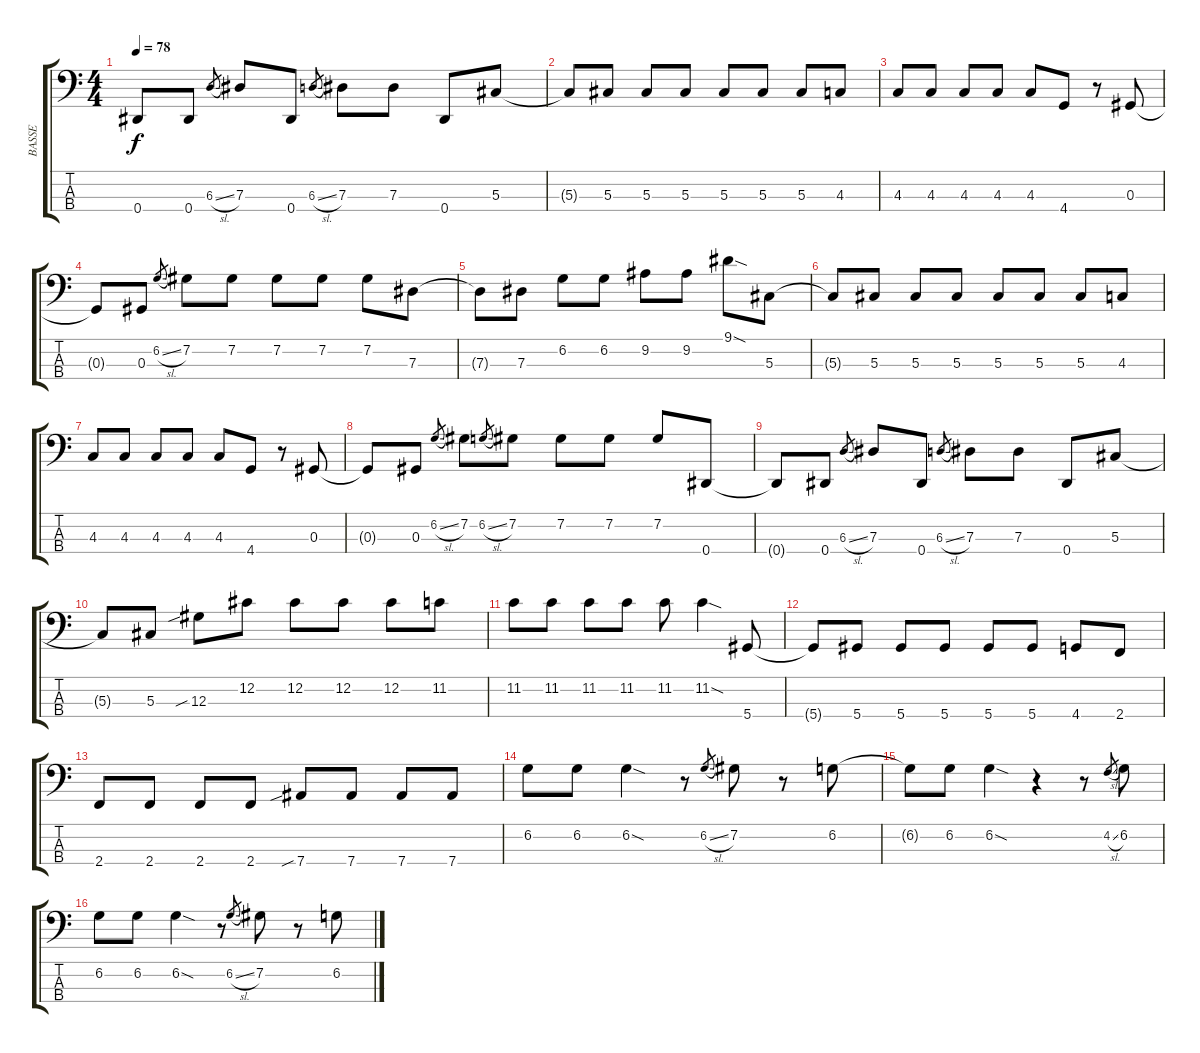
\track ("BASSE" "BASSE") {instrument electricbassfinger}
\staff {score tabs}
\tuning (Gb2 Db2 Ab1 Eb1) {hide}
\ts (4 4)
\tempo 78
\clef f4
\ks c
0.4{t}.8{dy f} 0.4.8 6.3{sl}.8{gr} 7.3.8 0.4.8 6.3{sl}.8{gr} 7.3.8 7.3.8 0.4.8 5.3.8 |
5.3{t}.8 5.3.8 5.3.8 5.3.8 5.3.8 5.3.8 5.3.8 4.3.8 |
4.3.8 4.3.8 4.3.8 4.3.8 4.3.8 4.4.8 r.8 0.3.8 |
0.3{t}.8 0.3.8 6.2{sl}.8{gr} 7.2.8 7.2.8 7.2.8 7.2.8 7.2.8 7.3.8 |
7.3{t}.8 7.3.8 6.2.8 6.2.8 9.2.8 9.2.8 9.1{sod}.8 5.3.8 |
5.3{t}.8 5.3.8 5.3.8 5.3.8 5.3.8 5.3.8 5.3.8 4.3.8 |
4.3.8 4.3.8 4.3.8 4.3.8 4.3.8 4.4.8 r.8 0.3.8 |
0.3{t}.8 0.3.8 6.2{sl}.8{gr} 7.2.8 6.2{sl}.8{gr} 7.2.8 7.2.8 7.2.8 7.2.8 0.4.8 |
0.4{t}.8 0.4.8 6.3{sl}.8{gr} 7.3.8 0.4.8 6.3{sl}.8{gr} 7.3.8 7.3.8 0.4.8 5.3.8 |
5.3{t}.8 5.3.8 12.3{sib}.8 12.2.8 12.2.8 12.2.8 12.2.8 11.2.8 |
11.2.8 11.2.8 11.2.8 11.2.8 11.2.8 11.2{sod}.4 5.4.8 |
5.4{t}.8 5.4.8 5.4.8 5.4.8 5.4.8 5.4.8 4.4.8 2.4.8 |
2.4.8 2.4.8 2.4.8 2.4.8 7.4{sib}.8 7.4.8 7.4.8 7.4.8 |
6.2.8 6.2.8 6.2{sod}.4 r.8 6.2{sl}.8{gr} 7.2.8 r.8 6.2.8 |
6.2{t}.8 6.2.8 6.2{sod}.4 r.4 r.8 4.2{sl}.8{gr} 6.2.8 |
6.2.8 6.2.8 6.2{sod}.4 r.8 6.2{sl}.8{gr} 7.2.8 r.8 6.2.8
